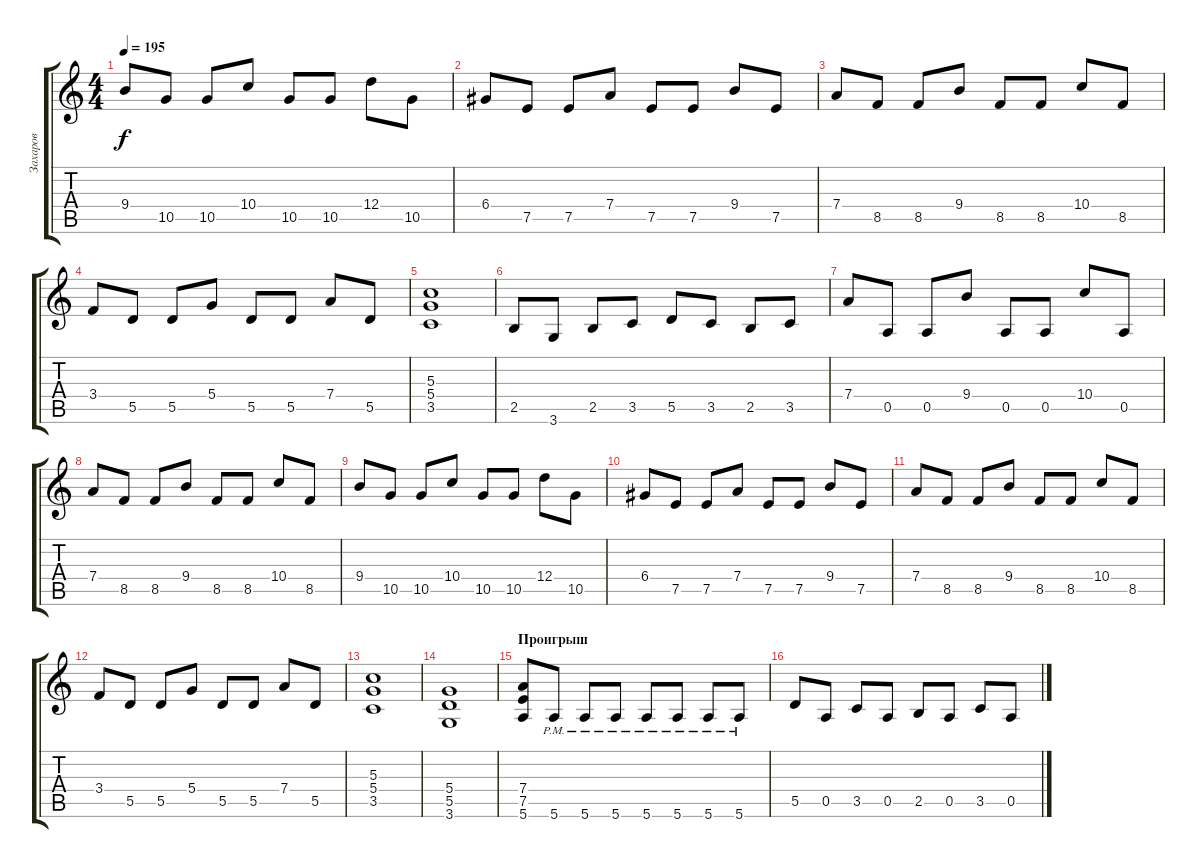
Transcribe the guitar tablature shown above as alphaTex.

\track ("Захаров" "Захаров") {instrument distortionguitar}
\staff {score tabs}
\tuning (E4 B3 G3 D3 A2 E2) {hide}
\ts (4 4)
\tempo 195
\clef g2
\ks c
9.4.8{dy f} 10.5.8 10.5.8 10.4.8 10.5.8 10.5.8 12.4.8 10.5.8 |
6.4.8 7.5.8 7.5.8 7.4.8 7.5.8 7.5.8 9.4.8 7.5.8 |
7.4.8 8.5.8 8.5.8 9.4.8 8.5.8 8.5.8 10.4.8 8.5.8 |
3.4.8 5.5.8 5.5.8 5.4.8 5.5.8 5.5.8 7.4.8 5.5.8 |
(5.3 5.4 3.5).1 |
2.5.8 3.6.8 2.5.8 3.5.8 5.5.8 3.5.8 2.5.8 3.5.8 |
7.4.8 0.5.8 0.5.8 9.4.8 0.5.8 0.5.8 10.4.8 0.5.8 |
7.4.8 8.5.8 8.5.8 9.4.8 8.5.8 8.5.8 10.4.8 8.5.8 |
9.4.8 10.5.8 10.5.8 10.4.8 10.5.8 10.5.8 12.4.8 10.5.8 |
6.4.8 7.5.8 7.5.8 7.4.8 7.5.8 7.5.8 9.4.8 7.5.8 |
7.4.8 8.5.8 8.5.8 9.4.8 8.5.8 8.5.8 10.4.8 8.5.8 |
3.4.8 5.5.8 5.5.8 5.4.8 5.5.8 5.5.8 7.4.8 5.5.8 |
(5.3 5.4 3.5).1 |
(5.4 5.5 3.6).1 |
\section ("" "Проигрыш")
(7.4 7.5 5.6).8 5.6{pm}.8 5.6{pm}.8 5.6{pm}.8 5.6{pm}.8 5.6{pm}.8 5.6{pm}.8 5.6{pm}.8 |
5.5.8 0.5.8 3.5.8 0.5.8 2.5.8 0.5.8 3.5.8 0.5.8
